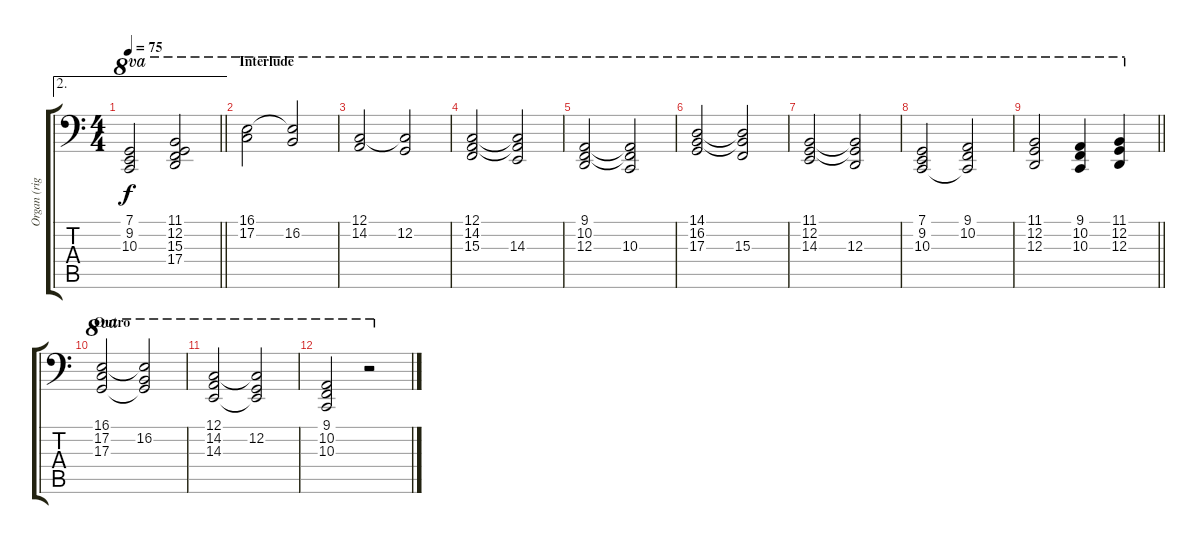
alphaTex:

\track ("Organ (right)" "Organ (rig") {instrument percussiveorgan}
\staff {score tabs}
\tuning (C3 G2 D2 A1 E1 B0) {hide}
\ae 2
\ts (4 4)
\tempo 75
\clef f4
\barLineRight lightlight
\ks c
(7.1 9.2 10.3).2{ot 8va dy f} (11.1 12.2 15.3 17.4).2{ot 8va} |
\section ("" "Interlude")
(16.1 17.2).2{ot 8va} (16.1{t} 16.2).2{ot 8va} |
(12.1 14.2).2{ot 8va} (12.1{t} 12.2).2{ot 8va} |
(12.1 14.2 15.3).2{ot 8va} (12.1{t} 14.2{t} 14.3).2{ot 8va} |
(9.1 10.2 12.3).2{ot 8va} (9.1{t} 10.2{t} 10.3).2{ot 8va} |
(14.1 16.2 17.3).2{ot 8va} (14.1{t} 16.2{t} 15.3).2{ot 8va} |
(11.1 12.2 14.3).2{ot 8va} (11.1{t} 12.2{t} 12.3).2{ot 8va} |
(7.1 9.2 10.3).2{ot 8va} (9.1 10.2 10.3{t}).2{ot 8va} |
\barLineRight lightlight
(11.1 12.2 12.3).2{ot 8va} (9.1 10.2 10.3).4{ot 8va} (11.1 12.2 12.3).4{ot 8va} |
\section ("" "Outro")
(16.1 17.2 17.3).2{ot 8va} (16.1{t} 16.2 17.3{t}).2{ot 8va} |
(12.1 14.2 14.3).2{ot 8va} (12.1{t} 12.2 14.3{t}).2{ot 8va} |
(9.1 10.2 10.3).2{ot 8va} r.2{ot 8va}
